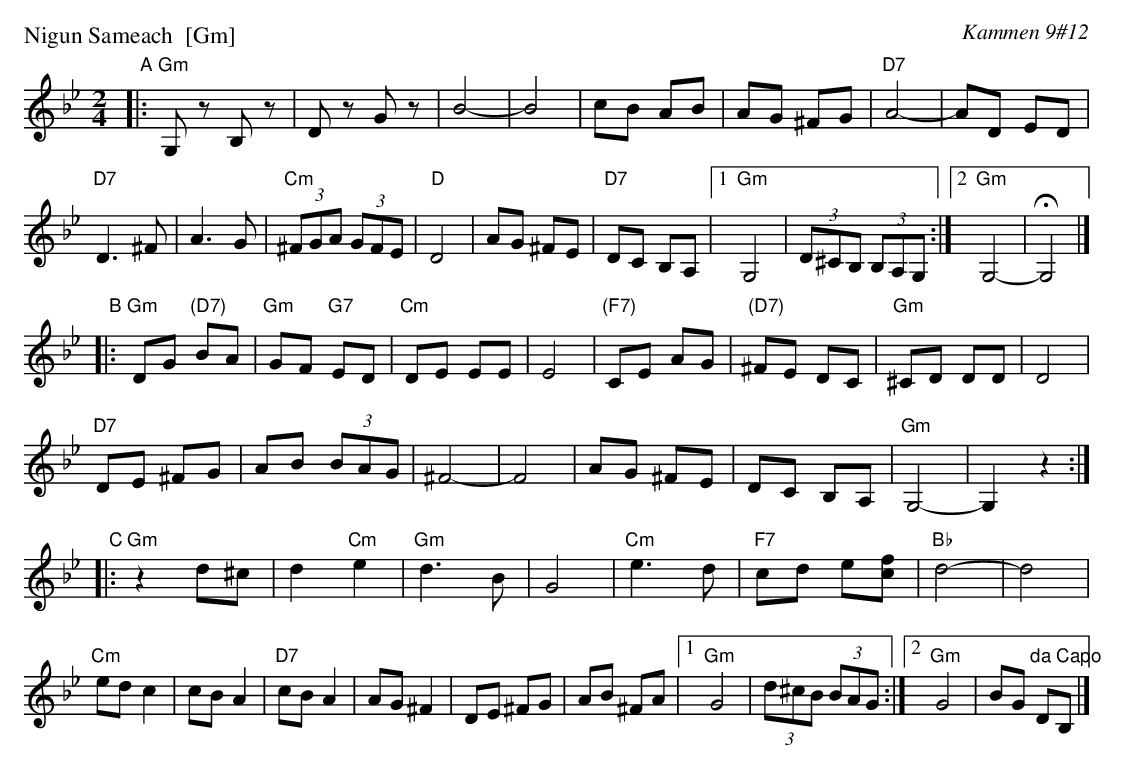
X:1
P: Nigun Sameach  [Gm]
O: Kammen 9#12
M: 2/4
L: 1/8
K: Gm
"A"\
|: "Gm"G,z B,z | Dz Gz | B4- | B4 |\
cB AB | AG ^FG | "D7"A4- | AD ED |
"D7"D3 ^F | A3 G | "Cm"(3^FGA (3GFE | "D"D4 |\
AG ^FE | "D7"DC B,A, |1 "Gm"G,4 | (3D^CB, (3B,A,G, :|2 "Gm"G,4- | HG,4 |]
"B"\
|: "Gm"DG "(D7)"BA | "Gm"GF "G7"ED | "Cm"DE EE | E4 |\
"(F7)"CE AG | "(D7)"^FE DC | "Gm"^CD DD | D4 |
"D7"DE ^FG | AB (3BAG | ^F4- | F4 |\
AG ^FE | DC B,A, | "Gm"G,4- | G,2 z2 :|
"C"\
|: "Gm"z2 d^c | d2 "Cm"e2 | "Gm"d3 B | G4 |\
"Cm"e3 d | "F7"cd e[fc] | "Bb"d4- | d4 |
"Cm"ed c2  | cB A2 | "D7"cB A2 |  AG ^F2 |\
DE ^FG | AB  ^FA |1 "Gm"G4 | (3d^cB (3BAG :|2 "Gm"G4 | BG "da Capo"DB, |]
